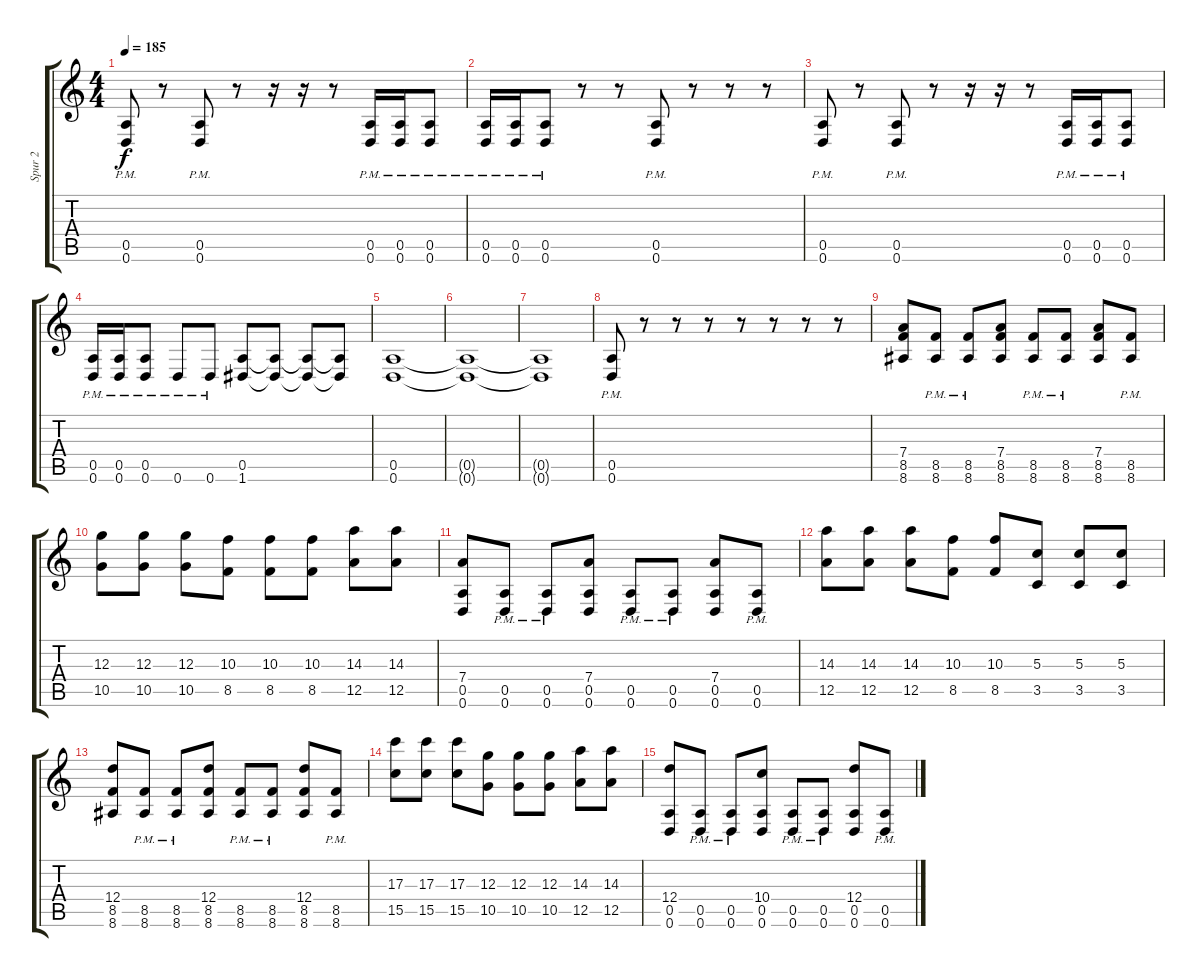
\track ("Spur 2" "Spur 2") {instrument distortionguitar}
\staff {score tabs}
\tuning (E4 B3 G3 D3 A2 D2) {hide}
\ts (4 4)
\tempo 185
\clef g2
\ks c
(0.5{pm} 0.6{pm}).8{dy f} r.8 (0.5{pm} 0.6{pm}).8 r.8 r.16 r.16 r.8 (0.5{pm} 0.6{pm}).16 (0.5{pm} 0.6{pm}).16 (0.5{pm} 0.6{pm}).8 |
(0.5{pm} 0.6{pm}).16 (0.5{pm} 0.6{pm}).16 (0.5{pm} 0.6{pm}).8 r.8 r.8 (0.5{pm} 0.6{pm}).8 r.8 r.8 r.8 |
(0.5{pm} 0.6{pm}).8 r.8 (0.5{pm} 0.6{pm}).8 r.8 r.16 r.16 r.8 (0.5{pm} 0.6{pm}).16 (0.5{pm} 0.6{pm}).16 (0.5{pm} 0.6{pm}).8 |
(0.5{pm} 0.6{pm}).16 (0.5{pm} 0.6{pm}).16 (0.5{pm} 0.6{pm}).8 0.6{pm}.8 0.6{pm}.8 (0.5 1.6).8 (0.5{t} 1.6{t}).8 (0.5{t} 1.6{t}).8 (0.5{t} 1.6{t}).8 |
(0.5 0.6).1 |
(0.5{t} 0.6{t}).1 |
(0.5{t} 0.6{t}).1 |
(0.5{pm} 0.6{pm}).8 r.8 r.8 r.8 r.8 r.8 r.8 r.8 |
(7.4 8.5 8.6).8 (8.5{pm} 8.6{pm}).8 (8.5{pm} 8.6{pm}).8 (7.4 8.5 8.6).8 (8.5{pm} 8.6{pm}).8 (8.5{pm} 8.6{pm}).8 (7.4 8.5 8.6).8 (8.5{pm} 8.6{pm}).8 |
(12.3 10.5).8 (12.3 10.5).8 (12.3 10.5).8 (10.3 8.5).8 (10.3 8.5).8 (10.3 8.5).8 (14.3 12.5).8 (14.3 12.5).8 |
(7.4 0.5 0.6).8 (0.5{pm} 0.6{pm}).8 (0.5{pm} 0.6{pm}).8 (7.4 0.5 0.6).8 (0.5{pm} 0.6{pm}).8 (0.5{pm} 0.6{pm}).8 (7.4 0.5 0.6).8 (0.5{pm} 0.6{pm}).8 |
(14.3 12.5).8 (14.3 12.5).8 (14.3 12.5).8 (10.3 8.5).8 (10.3 8.5).8 (5.3 3.5).8 (5.3 3.5).8 (5.3 3.5).8 |
(12.4 8.5 8.6).8 (8.5{pm} 8.6{pm}).8 (8.5{pm} 8.6{pm}).8 (12.4 8.5 8.6).8 (8.5{pm} 8.6{pm}).8 (8.5{pm} 8.6{pm}).8 (12.4 8.5 8.6).8 (8.5{pm} 8.6{pm}).8 |
(17.3 15.5).8 (17.3 15.5).8 (17.3 15.5).8 (12.3 10.5).8 (12.3 10.5).8 (12.3 10.5).8 (14.3 12.5).8 (14.3 12.5).8 |
(12.4 0.5 0.6).8 (0.5{pm} 0.6{pm}).8 (0.5{pm} 0.6{pm}).8 (10.4 0.5 0.6).8 (0.5{pm} 0.6{pm}).8 (0.5{pm} 0.6{pm}).8 (12.4 0.5 0.6).8 (0.5{pm} 0.6{pm}).8
